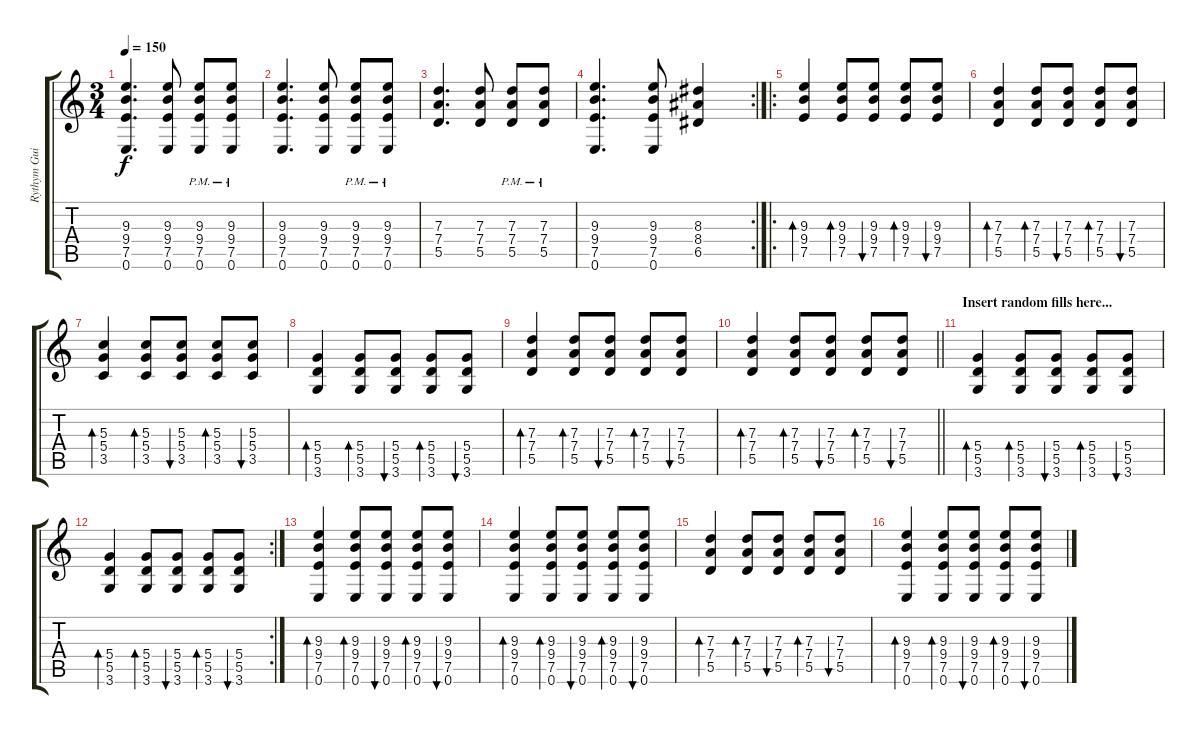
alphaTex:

\track ("Rythym Guitar" "Rythym Gui") {instrument overdrivenguitar}
\staff {score tabs}
\tuning (E4 B3 G3 D3 A2 E2) {hide}
\ts (3 4)
\tempo 150
\clef g2
\ks c
(9.3 9.4 7.5 0.6).4{d dy f} (9.3 9.4 7.5 0.6).8 (9.3{pm} 9.4{pm} 7.5{pm} 0.6{pm}).8 (9.3{pm} 9.4{pm} 7.5{pm} 0.6{pm}).8 |
(9.3 9.4 7.5 0.6).4{d} (9.3 9.4 7.5 0.6).8 (9.3{pm} 9.4{pm} 7.5{pm} 0.6{pm}).8 (9.3{pm} 9.4{pm} 7.5{pm} 0.6{pm}).8 |
(7.3 7.4 5.5).4{d} (7.3 7.4 5.5).8 (7.3{pm} 7.4{pm} 5.5{pm}).8 (7.3{pm} 7.4{pm} 5.5{pm}).8 |
\rc 2
(9.3 9.4 7.5 0.6).4{d} (9.3 9.4 7.5 0.6).8 (8.3 8.4 6.5).4 |
\ro
(9.3 9.4 7.5).4{bd 60} (9.3 9.4 7.5).8{bd 60} (9.3 9.4 7.5).8{bu 60} (9.3 9.4 7.5).8{bd 60} (9.3 9.4 7.5).8{bu 60} |
(7.3 7.4 5.5).4{bd 60} (7.3 7.4 5.5).8{bd 60} (7.3 7.4 5.5).8{bu 60} (7.3 7.4 5.5).8{bd 60} (7.3 7.4 5.5).8{bu 60} |
(5.3 5.4 3.5).4{bd 60} (5.3 5.4 3.5).8{bd 60} (5.3 5.4 3.5).8{bu 60} (5.3 5.4 3.5).8{bd 60} (5.3 5.4 3.5).8{bu 60} |
(5.4 5.5 3.6).4{bd 60} (5.4 5.5 3.6).8{bd 60} (5.4 5.5 3.6).8{bu 60} (5.4 5.5 3.6).8{bd 60} (5.4 5.5 3.6).8{bu 60} |
(7.3 7.4 5.5).4{bd 60} (7.3 7.4 5.5).8{bd 60} (7.3 7.4 5.5).8{bu 60} (7.3 7.4 5.5).8{bd 60} (7.3 7.4 5.5).8{bu 60} |
\barLineRight lightlight
(7.3 7.4 5.5).4{bd 60} (7.3 7.4 5.5).8{bd 60} (7.3 7.4 5.5).8{bu 60} (7.3 7.4 5.5).8{bd 60} (7.3 7.4 5.5).8{bu 60} |
\section ("" "Insert random fills here...")
(5.4 5.5 3.6).4{bd 60} (5.4 5.5 3.6).8{bd 60} (5.4 5.5 3.6).8{bu 60} (5.4 5.5 3.6).8{bd 60} (5.4 5.5 3.6).8{bu 60} |
\rc 2
(5.4 5.5 3.6).4{bd 60} (5.4 5.5 3.6).8{bd 60} (5.4 5.5 3.6).8{bu 60} (5.4 5.5 3.6).8{bd 60} (5.4 5.5 3.6).8{bu 60} |
(9.3 9.4 7.5 0.6).4{bd 120} (9.3 9.4 7.5 0.6).8{bd 120} (9.3 9.4 7.5 0.6).8{bu 120} (9.3 9.4 7.5 0.6).8{bd 120} (9.3 9.4 7.5 0.6).8{bu 120} |
(9.3 9.4 7.5 0.6).4{bd 120} (9.3 9.4 7.5 0.6).8{bd 120} (9.3 9.4 7.5 0.6).8{bu 120} (9.3 9.4 7.5 0.6).8{bd 120} (9.3 9.4 7.5 0.6).8{bu 120} |
(7.3 7.4 5.5).4{bd 120} (7.3 7.4 5.5).8{bd 120} (7.3 7.4 5.5).8{bu 120} (7.3 7.4 5.5).8{bd 120} (7.3 7.4 5.5).8{bu 120} |
(9.3 9.4 7.5 0.6).4{bd 120} (9.3 9.4 7.5 0.6).8{bd 120} (9.3 9.4 7.5 0.6).8{bu 120} (9.3 9.4 7.5 0.6).8{bd 120} (9.3 9.4 7.5 0.6).8{bu 120}
